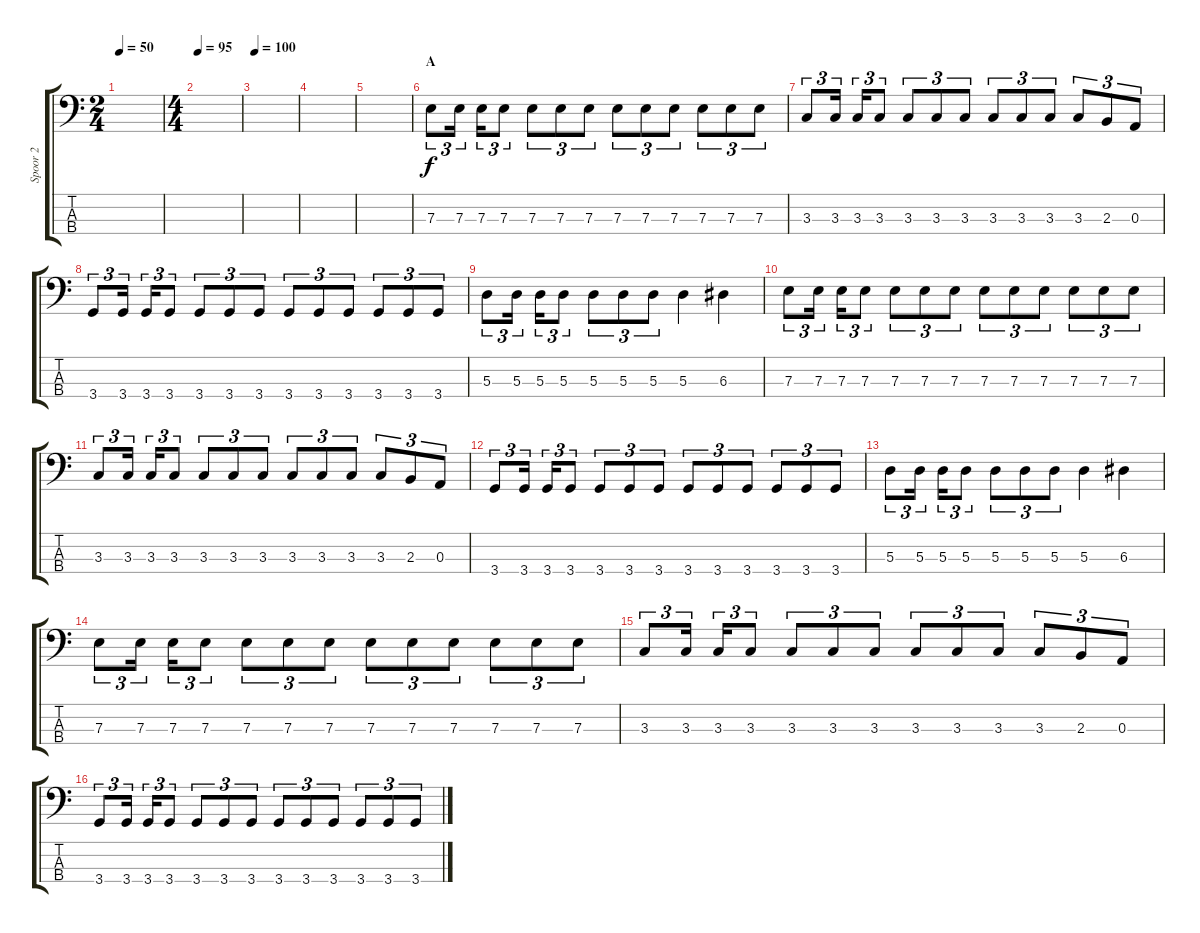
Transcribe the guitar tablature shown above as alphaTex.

\track ("Spoor 2" "Spoor 2") {instrument slapbass2}
\staff {score tabs}
\tuning (G2 D2 A1 E1) {hide}
\ts (2 4)
\tempo 50
\clef f4
\ks c
|
\ts (4 4)
\tempo 95
|
\tempo 100
|
|
|
\section ("" "A")
7.3.8{tu (3 2) volume 13} 7.3.16{tu (3 2)} 7.3.16{tu (3 2)} 7.3.8{tu (3 2)} 7.3.8{tu (3 2)} 7.3.8{tu (3 2)} 7.3.8{tu (3 2)} 7.3.8{tu (3 2)} 7.3.8{tu (3 2)} 7.3.8{tu (3 2)} 7.3.8{tu (3 2)} 7.3.8{tu (3 2)} 7.3.8{tu (3 2)} |
3.3.8{tu (3 2)} 3.3.16{tu (3 2)} 3.3.16{tu (3 2)} 3.3.8{tu (3 2)} 3.3.8{tu (3 2)} 3.3.8{tu (3 2)} 3.3.8{tu (3 2)} 3.3.8{tu (3 2)} 3.3.8{tu (3 2)} 3.3.8{tu (3 2)} 3.3.8{tu (3 2)} 2.3.8{tu (3 2)} 0.3.8{tu (3 2)} |
3.4.8{tu (3 2)} 3.4.16{tu (3 2)} 3.4.16{tu (3 2)} 3.4.8{tu (3 2)} 3.4.8{tu (3 2)} 3.4.8{tu (3 2)} 3.4.8{tu (3 2)} 3.4.8{tu (3 2)} 3.4.8{tu (3 2)} 3.4.8{tu (3 2)} 3.4.8{tu (3 2)} 3.4.8{tu (3 2)} 3.4.8{tu (3 2)} |
5.3.8{tu (3 2)} 5.3.16{tu (3 2)} 5.3.16{tu (3 2)} 5.3.8{tu (3 2)} 5.3.8{tu (3 2)} 5.3.8{tu (3 2)} 5.3.8{tu (3 2)} 5.3.4 6.3.4 |
7.3.8{tu (3 2)} 7.3.16{tu (3 2)} 7.3.16{tu (3 2)} 7.3.8{tu (3 2)} 7.3.8{tu (3 2)} 7.3.8{tu (3 2)} 7.3.8{tu (3 2)} 7.3.8{tu (3 2)} 7.3.8{tu (3 2)} 7.3.8{tu (3 2)} 7.3.8{tu (3 2)} 7.3.8{tu (3 2)} 7.3.8{tu (3 2)} |
3.3.8{tu (3 2)} 3.3.16{tu (3 2)} 3.3.16{tu (3 2)} 3.3.8{tu (3 2)} 3.3.8{tu (3 2)} 3.3.8{tu (3 2)} 3.3.8{tu (3 2)} 3.3.8{tu (3 2)} 3.3.8{tu (3 2)} 3.3.8{tu (3 2)} 3.3.8{tu (3 2)} 2.3.8{tu (3 2)} 0.3.8{tu (3 2)} |
3.4.8{tu (3 2)} 3.4.16{tu (3 2)} 3.4.16{tu (3 2)} 3.4.8{tu (3 2)} 3.4.8{tu (3 2)} 3.4.8{tu (3 2)} 3.4.8{tu (3 2)} 3.4.8{tu (3 2)} 3.4.8{tu (3 2)} 3.4.8{tu (3 2)} 3.4.8{tu (3 2)} 3.4.8{tu (3 2)} 3.4.8{tu (3 2)} |
5.3.8{tu (3 2)} 5.3.16{tu (3 2)} 5.3.16{tu (3 2)} 5.3.8{tu (3 2)} 5.3.8{tu (3 2)} 5.3.8{tu (3 2)} 5.3.8{tu (3 2)} 5.3.4 6.3.4 |
7.3.8{tu (3 2)} 7.3.16{tu (3 2)} 7.3.16{tu (3 2)} 7.3.8{tu (3 2)} 7.3.8{tu (3 2)} 7.3.8{tu (3 2)} 7.3.8{tu (3 2)} 7.3.8{tu (3 2)} 7.3.8{tu (3 2)} 7.3.8{tu (3 2)} 7.3.8{tu (3 2)} 7.3.8{tu (3 2)} 7.3.8{tu (3 2)} |
3.3.8{tu (3 2)} 3.3.16{tu (3 2)} 3.3.16{tu (3 2)} 3.3.8{tu (3 2)} 3.3.8{tu (3 2)} 3.3.8{tu (3 2)} 3.3.8{tu (3 2)} 3.3.8{tu (3 2)} 3.3.8{tu (3 2)} 3.3.8{tu (3 2)} 3.3.8{tu (3 2)} 2.3.8{tu (3 2)} 0.3.8{tu (3 2)} |
3.4.8{tu (3 2)} 3.4.16{tu (3 2)} 3.4.16{tu (3 2)} 3.4.8{tu (3 2)} 3.4.8{tu (3 2)} 3.4.8{tu (3 2)} 3.4.8{tu (3 2)} 3.4.8{tu (3 2)} 3.4.8{tu (3 2)} 3.4.8{tu (3 2)} 3.4.8{tu (3 2)} 3.4.8{tu (3 2)} 3.4.8{tu (3 2)}
